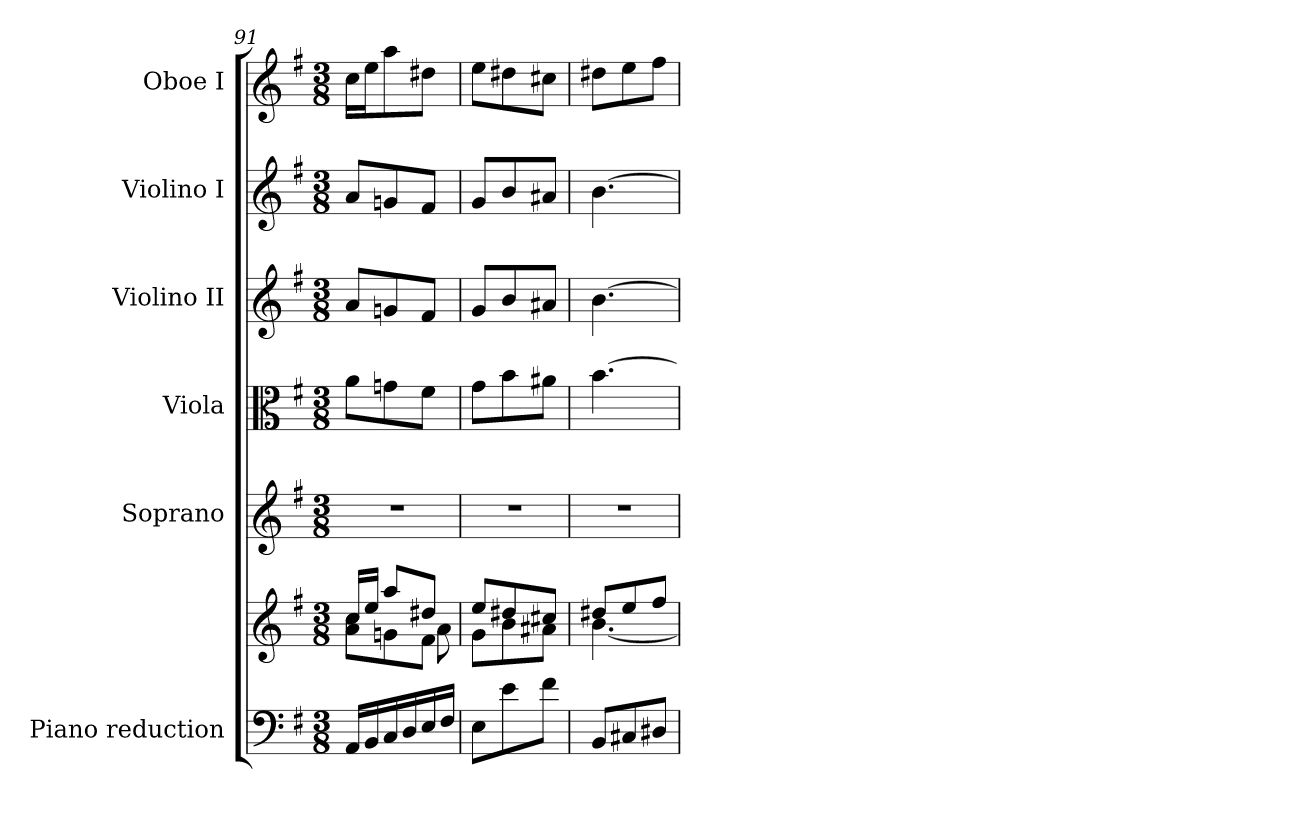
**kern	**kern	**kern	**kern	**kern	**kern	**kern
*part6	*part6	*part5	*part4	*part3	*part2	*part1
*staff7	*staff6	*staff5	*staff4	*staff3	*staff2	*staff1
*I"Piano reduction	*	*I"Soprano	*I"Viola	*I"Violino II	*I"Violino I	*I"Oboe I
*I'Pno	*	*	*I'Vla	*I'Vln	*I'Vln	*I'Ob
!!LO:PB:g=z
*clefF4	*clefG2	*clefG2	*clefC3	*clefG2	*clefG2	*clefG2
*k[f#]	*k[f#]	*k[f#]	*k[f#]	*k[f#]	*k[f#]	*k[f#]
*M3/8	*M3/8	*M3/8	*M3/8	*M3/8	*M3/8	*M3/8
=91	=91	=91	=91	=91	=91	=91
*	*^	*	*	*	*	*
*	*	*^	*	*	*	*	*
16AA/LL	16cc/LL	8a\L	4cc\	4.r	8a\L	8a/L	8a/L	16cc\LL
16BB/	16ee/JJ	.	.	.	.	.	.	16ee\J
16C/	8aa/L	8gn\	.	.	8gn\	8gn/	8gn/	8aa\
16D/	.	.	.	.	.	.	.	.
16E/	8dd#X/J	8f#\J	8a\	.	8f#\J	8f#/J	8f#/J	8dd#X\J
16F#/JJ	.	.	.	.	.	.	.	.
*	*	*v	*v	*	*	*	*	*
=92	=92	=92	=92	=92	=92	=92	=92
8E\L	8ee/L	8g\L	4.r	8g\L	8g/L	8g/L	8ee\L
8e\	8dd#X/	8b\	.	8b\	8b/	8b/	8dd#X\
8f#\J	8cc#X/J	8a#X\J	.	8a#X\J	8a#X/J	8a#X/J	8cc#X\J
=93	=93	=93	=93	=93	=93	=93	=93
8BB/L	8dd#X/L	[4.b\	4.r	[4.b\	[4.b\	[4.b\	8dd#X\L
8C#X/	8ee/	.	.	.	.	.	8ee\
8D#X/J	8ff#/J	.	.	.	.	.	8ff#\J
*	*v	*v	*	*	*	*	*
=	=	=	=	=	=	=
*-	*-	*-	*-	*-	*-	*-
